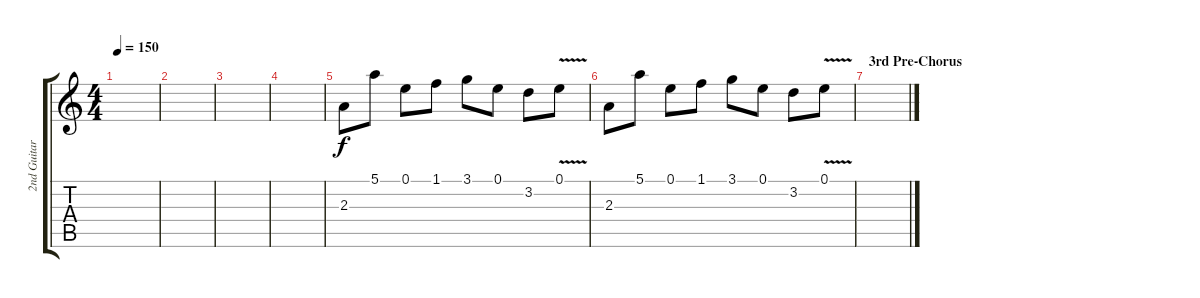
\track ("2nd Guitar" "2nd Guitar") {instrument overdrivenguitar}
\staff {score tabs}
\tuning (E4 B3 G3 D3 A2 E2) {hide}
\ts (4 4)
\tempo 150
\clef g2
\ks c
|
|
|
|
2.3.8 5.1.8 0.1.8 1.1.8 3.1.8 0.1.8 3.2.8 0.1{v}.8 |
2.3.8 5.1.8 0.1.8 1.1.8 3.1.8 0.1.8 3.2.8 0.1{v}.8 |
\section ("" "3rd Pre-Chorus")
